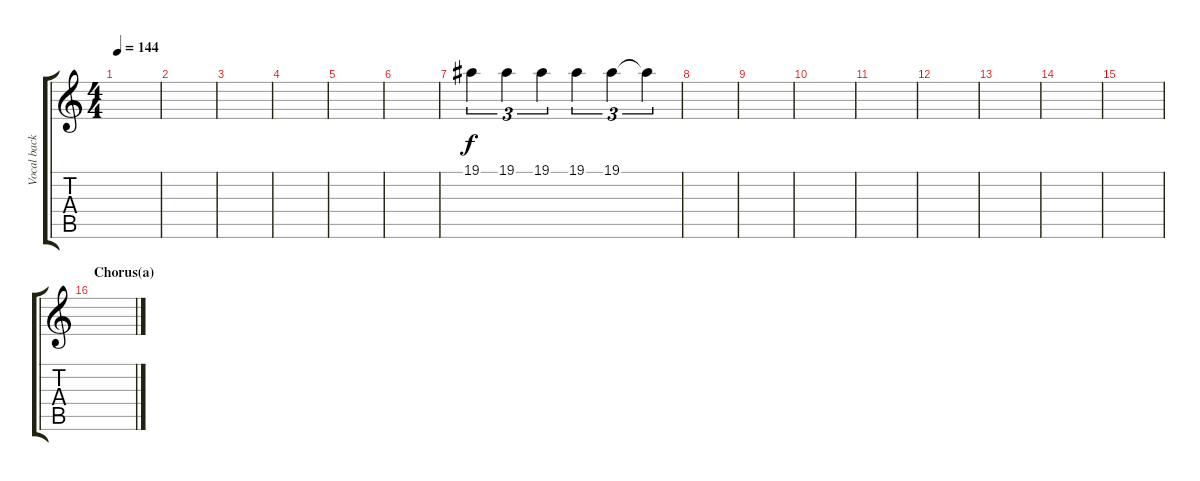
\track ("Vocal backs 1" "Vocal back") {instrument tenorsax}
\staff {score tabs}
\tuning (Eb4 Bb3 Gb3 Db3 Ab2 Eb2) {hide}
\ts (4 4)
\tempo 144
\clef g2
\ks c
|
|
|
|
|
|
19.1.4{tu (3 2)} 19.1.4{tu (3 2)} 19.1.4{tu (3 2)} 19.1.4{tu (3 2)} 19.1.4{tu (3 2)} 19.1{t}.4{tu (3 2)} |
|
|
|
|
|
|
|
|
\section ("" "Chorus(a)")
